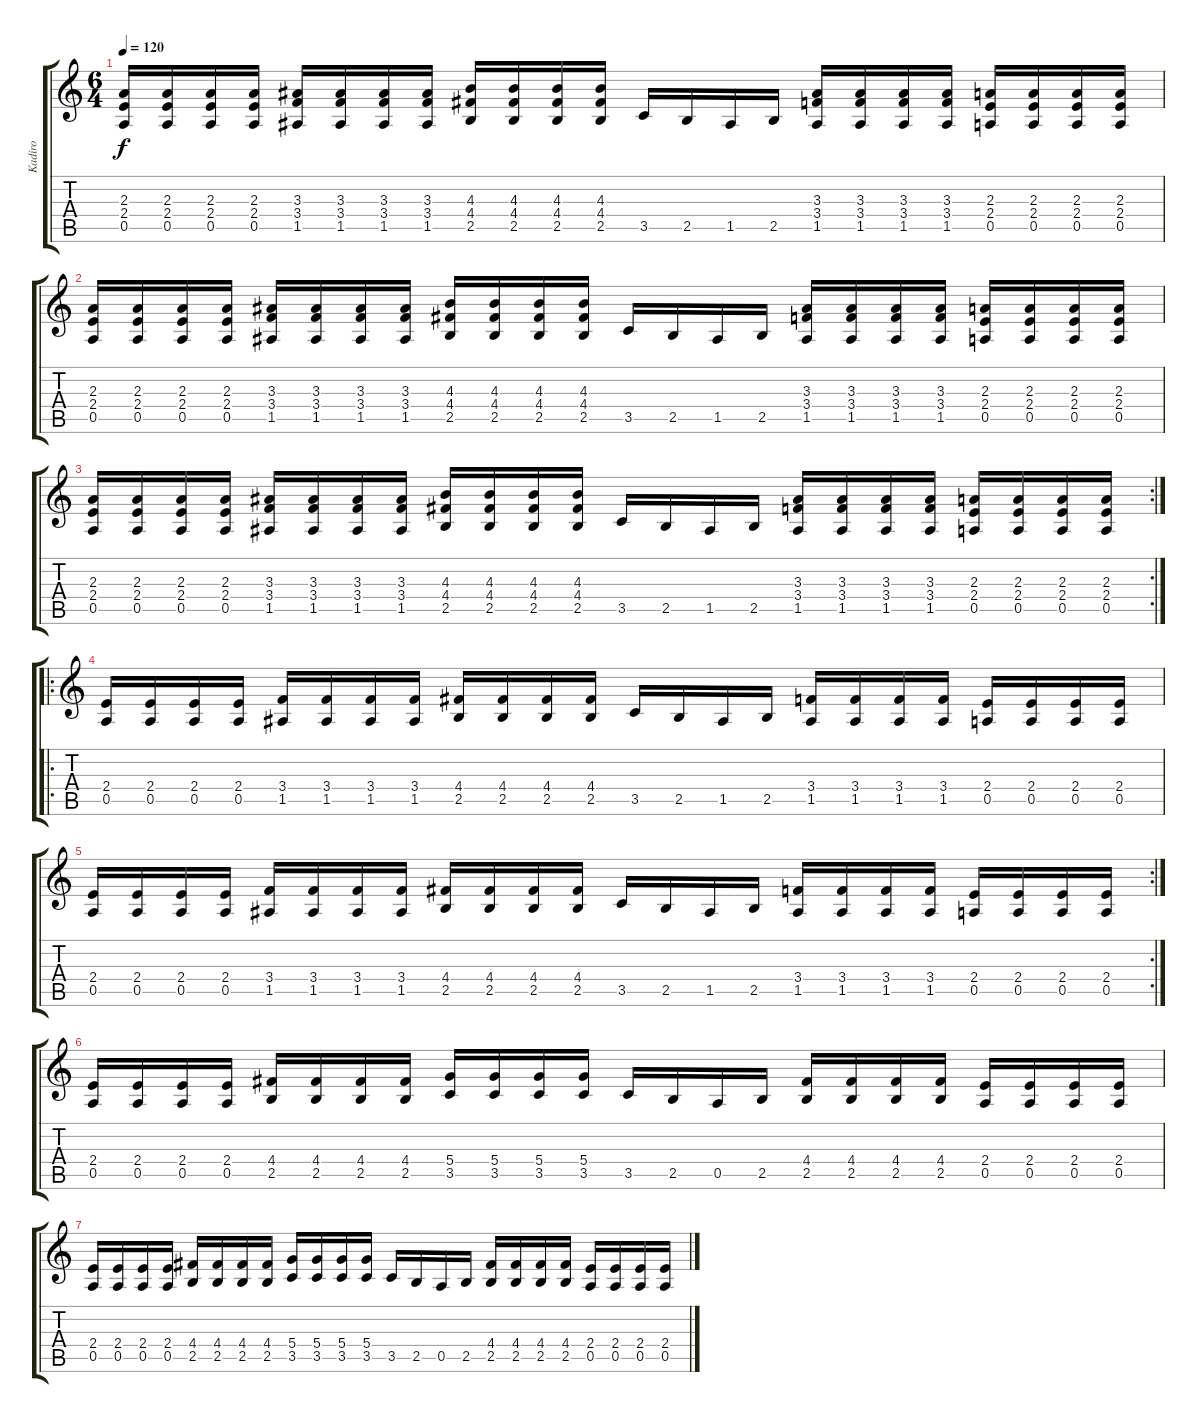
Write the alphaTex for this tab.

\track ("Kadiro" "Kadiro") {instrument distortionguitar}
\staff {score tabs}
\tuning (E4 B3 G3 D3 A2 E2) {hide}
\ts (6 4)
\tempo 120
\clef g2
\ks c
(2.3 2.4 0.5).16{dy f} (2.3 2.4 0.5).16 (2.3 2.4 0.5).16 (2.3 2.4 0.5).16 (3.3 3.4 1.5).16 (3.3 3.4 1.5).16 (3.3 3.4 1.5).16 (3.3 3.4 1.5).16 (4.3 4.4 2.5).16 (4.3 4.4 2.5).16 (4.3 4.4 2.5).16 (4.3 4.4 2.5).16 3.5.16 2.5.16 1.5.16 2.5.16 (3.3 3.4 1.5).16 (3.3 3.4 1.5).16 (3.3 3.4 1.5).16 (3.3 3.4 1.5).16 (2.3 2.4 0.5).16 (2.3 2.4 0.5).16 (2.3 2.4 0.5).16 (2.3 2.4 0.5).16 |
(2.3 2.4 0.5).16 (2.3 2.4 0.5).16 (2.3 2.4 0.5).16 (2.3 2.4 0.5).16 (3.3 3.4 1.5).16 (3.3 3.4 1.5).16 (3.3 3.4 1.5).16 (3.3 3.4 1.5).16 (4.3 4.4 2.5).16 (4.3 4.4 2.5).16 (4.3 4.4 2.5).16 (4.3 4.4 2.5).16 3.5.16 2.5.16 1.5.16 2.5.16 (3.3 3.4 1.5).16 (3.3 3.4 1.5).16 (3.3 3.4 1.5).16 (3.3 3.4 1.5).16 (2.3 2.4 0.5).16 (2.3 2.4 0.5).16 (2.3 2.4 0.5).16 (2.3 2.4 0.5).16 |
\rc 2
(2.3 2.4 0.5).16 (2.3 2.4 0.5).16 (2.3 2.4 0.5).16 (2.3 2.4 0.5).16 (3.3 3.4 1.5).16 (3.3 3.4 1.5).16 (3.3 3.4 1.5).16 (3.3 3.4 1.5).16 (4.3 4.4 2.5).16 (4.3 4.4 2.5).16 (4.3 4.4 2.5).16 (4.3 4.4 2.5).16 3.5.16 2.5.16 1.5.16 2.5.16 (3.3 3.4 1.5).16 (3.3 3.4 1.5).16 (3.3 3.4 1.5).16 (3.3 3.4 1.5).16 (2.3 2.4 0.5).16 (2.3 2.4 0.5).16 (2.3 2.4 0.5).16 (2.3 2.4 0.5).16 |
\ro
(2.4 0.5).16 (2.4 0.5).16 (2.4 0.5).16 (2.4 0.5).16 (3.4 1.5).16 (3.4 1.5).16 (3.4 1.5).16 (3.4 1.5).16 (4.4 2.5).16 (4.4 2.5).16 (4.4 2.5).16 (4.4 2.5).16 3.5.16 2.5.16 1.5.16 2.5.16 (3.4 1.5).16 (3.4 1.5).16 (3.4 1.5).16 (3.4 1.5).16 (2.4 0.5).16 (2.4 0.5).16 (2.4 0.5).16 (2.4 0.5).16 |
\rc 2
(2.4 0.5).16 (2.4 0.5).16 (2.4 0.5).16 (2.4 0.5).16 (3.4 1.5).16 (3.4 1.5).16 (3.4 1.5).16 (3.4 1.5).16 (4.4 2.5).16 (4.4 2.5).16 (4.4 2.5).16 (4.4 2.5).16 3.5.16 2.5.16 1.5.16 2.5.16 (3.4 1.5).16 (3.4 1.5).16 (3.4 1.5).16 (3.4 1.5).16 (2.4 0.5).16 (2.4 0.5).16 (2.4 0.5).16 (2.4 0.5).16 |
(2.4 0.5).16 (2.4 0.5).16 (2.4 0.5).16 (2.4 0.5).16 (4.4 2.5).16 (4.4 2.5).16 (4.4 2.5).16 (4.4 2.5).16 (5.4 3.5).16 (5.4 3.5).16 (5.4 3.5).16 (5.4 3.5).16 3.5.16 2.5.16 0.5.16 2.5.16 (4.4 2.5).16 (4.4 2.5).16 (4.4 2.5).16 (4.4 2.5).16 (2.4 0.5).16 (2.4 0.5).16 (2.4 0.5).16 (2.4 0.5).16 |
(2.4 0.5).16 (2.4 0.5).16 (2.4 0.5).16 (2.4 0.5).16 (4.4 2.5).16 (4.4 2.5).16 (4.4 2.5).16 (4.4 2.5).16 (5.4 3.5).16 (5.4 3.5).16 (5.4 3.5).16 (5.4 3.5).16 3.5.16 2.5.16 0.5.16 2.5.16 (4.4 2.5).16 (4.4 2.5).16 (4.4 2.5).16 (4.4 2.5).16 (2.4 0.5).16 (2.4 0.5).16 (2.4 0.5).16 (2.4 0.5).16
